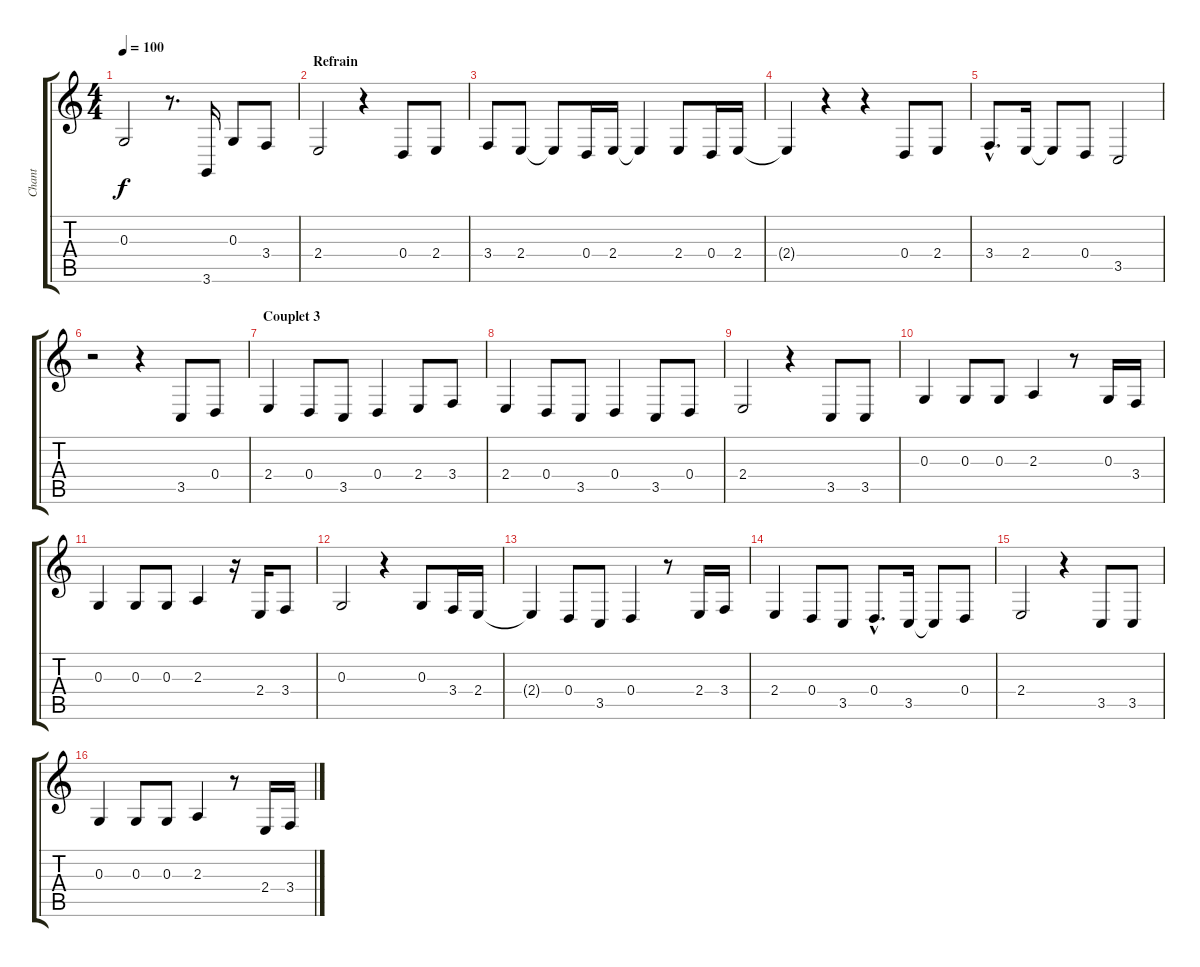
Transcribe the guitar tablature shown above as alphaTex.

\track ("Chant" "Chant") {instrument oboe}
\staff {score tabs}
\tuning (E4 B3 G3 D3 A2 E2) {hide}
\ts (4 4)
\tempo 100
\clef g2
\ks c
0.3.2{dy f} r.8{d} 3.6.16 0.3.8 3.4.8 |
\section ("" "Refrain")
2.4.2 r.4 0.4.8 2.4.8 |
3.4.8 2.4.8 2.4{t}.8 0.4.16 2.4.16 2.4{t}.4 2.4.8 0.4.16 2.4.16 |
2.4{t}.4 r.4 r.4 0.4.8 2.4.8 |
3.4{hac}.8{d} 2.4.16 2.4{t}.8 0.4.8 3.5.2 |
r.2 r.4 3.5.8 0.4.8 |
\section ("" "Couplet 3")
2.4.4 0.4.8 3.5.8 0.4.4 2.4.8 3.4.8 |
2.4.4 0.4.8 3.5.8 0.4.4 3.5.8 0.4.8 |
2.4.2 r.4 3.5.8 3.5.8 |
0.3.4 0.3.8 0.3.8 2.3.4 r.8 0.3.16 3.4.16 |
0.3.4 0.3.8 0.3.8 2.3.4 r.16 2.4.16 3.4.8 |
0.3.2 r.4 0.3.8 3.4.16 2.4.16 |
2.4{t}.4 0.4.8 3.5.8 0.4.4 r.8 2.4.16 3.4.16 |
2.4.4 0.4.8 3.5.8 0.4{hac}.8{d} 3.5.16 3.5{t}.8 0.4.8 |
2.4.2 r.4 3.5.8 3.5.8 |
0.3.4 0.3.8 0.3.8 2.3.4 r.8 2.4.16 3.4.16
